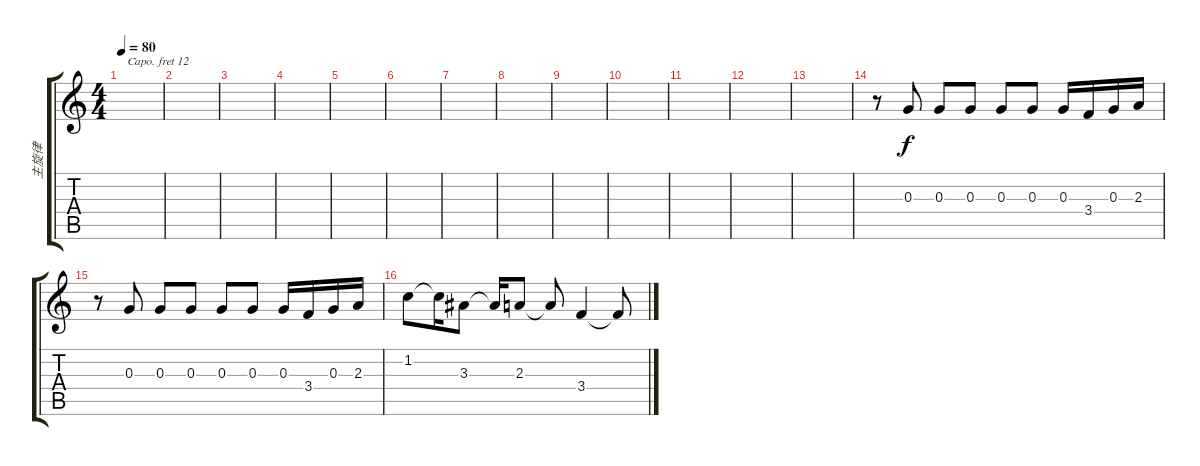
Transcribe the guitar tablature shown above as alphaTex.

\track ("主旋律" "主旋律") {instrument sopranosax}
\staff {score tabs}
\capo 12
\tuning (E4 B3 G3 D3 A2 E2) {hide}
\ts (4 4)
\tempo 80
\clef g2
\ks c
|
|
|
|
|
|
|
|
|
|
|
|
|
r.8 0.3.8 0.3.8 0.3.8 0.3.8 0.3.8 0.3.16 3.4.16 0.3.16 2.3.16 |
r.8 0.3.8 0.3.8 0.3.8 0.3.8 0.3.8 0.3.16 3.4.16 0.3.16 2.3.16 |
1.2.8 1.2{t}.16 3.3.8 3.3{t}.16 2.3.8 2.3{t}.8 3.4.4 3.4{t}.8
